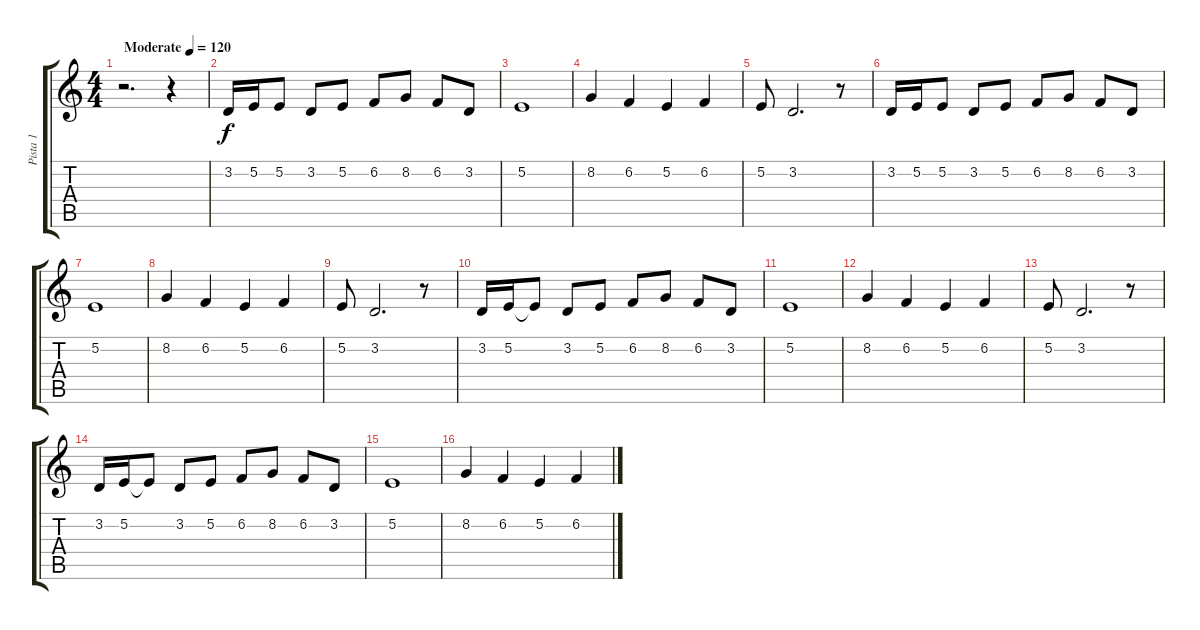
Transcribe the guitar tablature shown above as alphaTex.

\track ("Pista 1" "Pista 1") {solo instrument flute}
\staff {score tabs}
\tuning (E4 B3 G3 D3 A2 E2) {hide}
\ts (4 4)
\tempo (120 "Moderate")
\clef g2
\ks c
r.2{d dy f instrument flute} r.4 |
3.2.16 5.2.16 5.2.8 3.2.8 5.2.8 6.2.8 8.2.8 6.2.8 3.2.8 |
5.2.1 |
8.2.4 6.2.4 5.2.4 6.2.4 |
5.2.8 3.2.2{d} r.8 |
3.2.16 5.2.16 5.2.8 3.2.8 5.2.8 6.2.8 8.2.8 6.2.8 3.2.8 |
5.2.1 |
8.2.4 6.2.4 5.2.4 6.2.4 |
5.2.8 3.2.2{d} r.8 |
3.2.16 5.2.16 5.2{t}.8 3.2.8 5.2.8 6.2.8 8.2.8 6.2.8 3.2.8 |
5.2.1 |
8.2.4 6.2.4 5.2.4 6.2.4 |
5.2.8 3.2.2{d} r.8 |
3.2.16 5.2.16 5.2{t}.8 3.2.8 5.2.8 6.2.8 8.2.8 6.2.8 3.2.8 |
5.2.1 |
8.2.4 6.2.4 5.2.4 6.2.4
